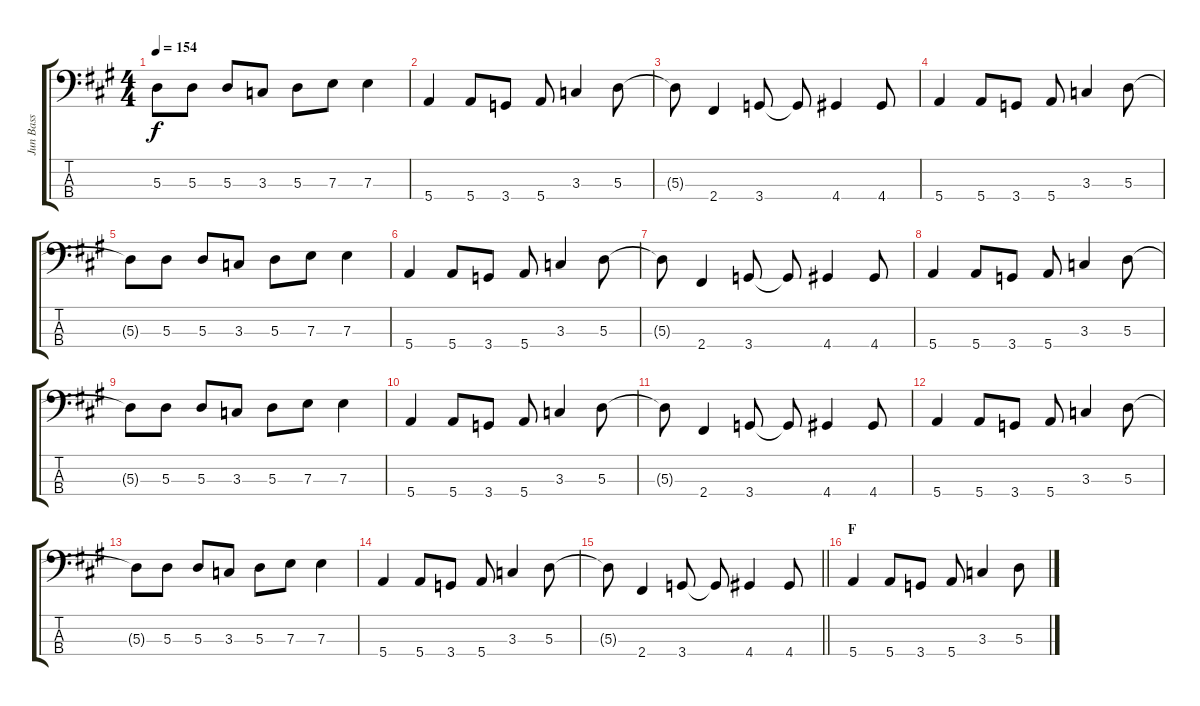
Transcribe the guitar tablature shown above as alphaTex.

\track ("Jun Bass" "Jun Bass") {instrument electricbasspick}
\staff {score tabs}
\tuning (G2 D2 A1 E1) {hide}
\ts (4 4)
\tempo 154
\clef f4
\ks a
5.3{t}.8{dy f} 5.3.8 5.3.8 3.3.8 5.3.8 7.3.8 7.3.4 |
5.4.4 5.4.8 3.4.8 5.4.8 3.3.4 5.3.8 |
5.3{t}.8 2.4.4 3.4.8 3.4{t}.8 4.4.4 4.4.8 |
5.4.4 5.4.8 3.4.8 5.4.8 3.3.4 5.3.8 |
5.3{t}.8 5.3.8 5.3.8 3.3.8 5.3.8 7.3.8 7.3.4 |
5.4.4 5.4.8 3.4.8 5.4.8 3.3.4 5.3.8 |
5.3{t}.8 2.4.4 3.4.8 3.4{t}.8 4.4.4 4.4.8 |
5.4.4 5.4.8 3.4.8 5.4.8 3.3.4 5.3.8 |
5.3{t}.8 5.3.8 5.3.8 3.3.8 5.3.8 7.3.8 7.3.4 |
5.4.4 5.4.8 3.4.8 5.4.8 3.3.4 5.3.8 |
5.3{t}.8 2.4.4 3.4.8 3.4{t}.8 4.4.4 4.4.8 |
5.4.4 5.4.8 3.4.8 5.4.8 3.3.4 5.3.8 |
5.3{t}.8 5.3.8 5.3.8 3.3.8 5.3.8 7.3.8 7.3.4 |
5.4.4 5.4.8 3.4.8 5.4.8 3.3.4 5.3.8 |
\barLineRight lightlight
5.3{t}.8 2.4.4 3.4.8 3.4{t}.8 4.4.4 4.4.8 |
\section ("" "F")
5.4.4 5.4.8 3.4.8 5.4.8 3.3.4 5.3.8
